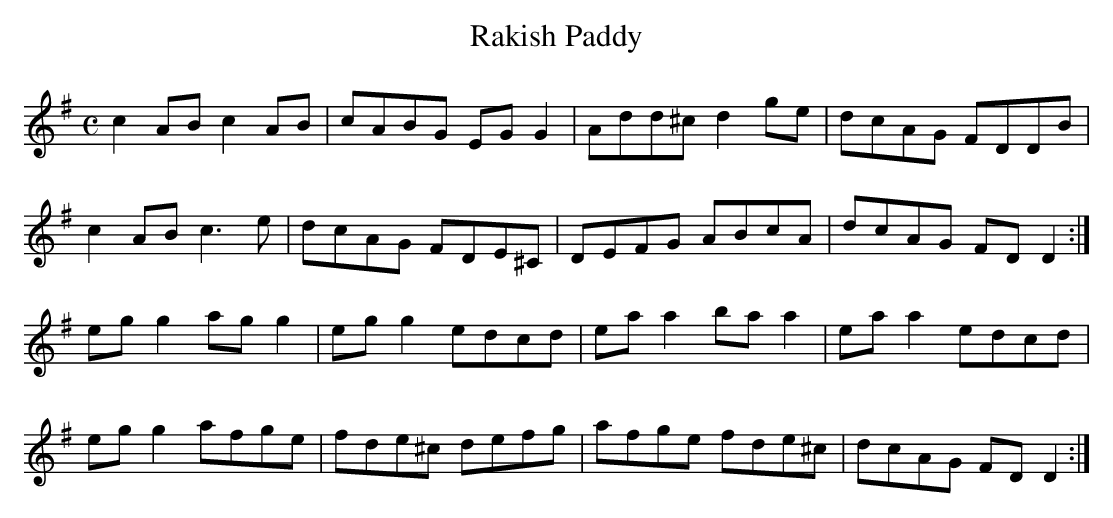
X:1
T:Rakish Paddy
M:C
L:1/8
K:D Mixolydian
c2AB c2AB|cABG EGG2|Add^c d2ge|dcAG FDDB|!
c2AB c3e|dcAG FDE^C|DEFG ABcA|dcAG FDD2:|!
egg2 agg2|egg2 edcd|eaa2 baa2|eaa2 edcd|!
egg2 afge|fde^c defg|afge fde^c|dcAG FDD2:|!
